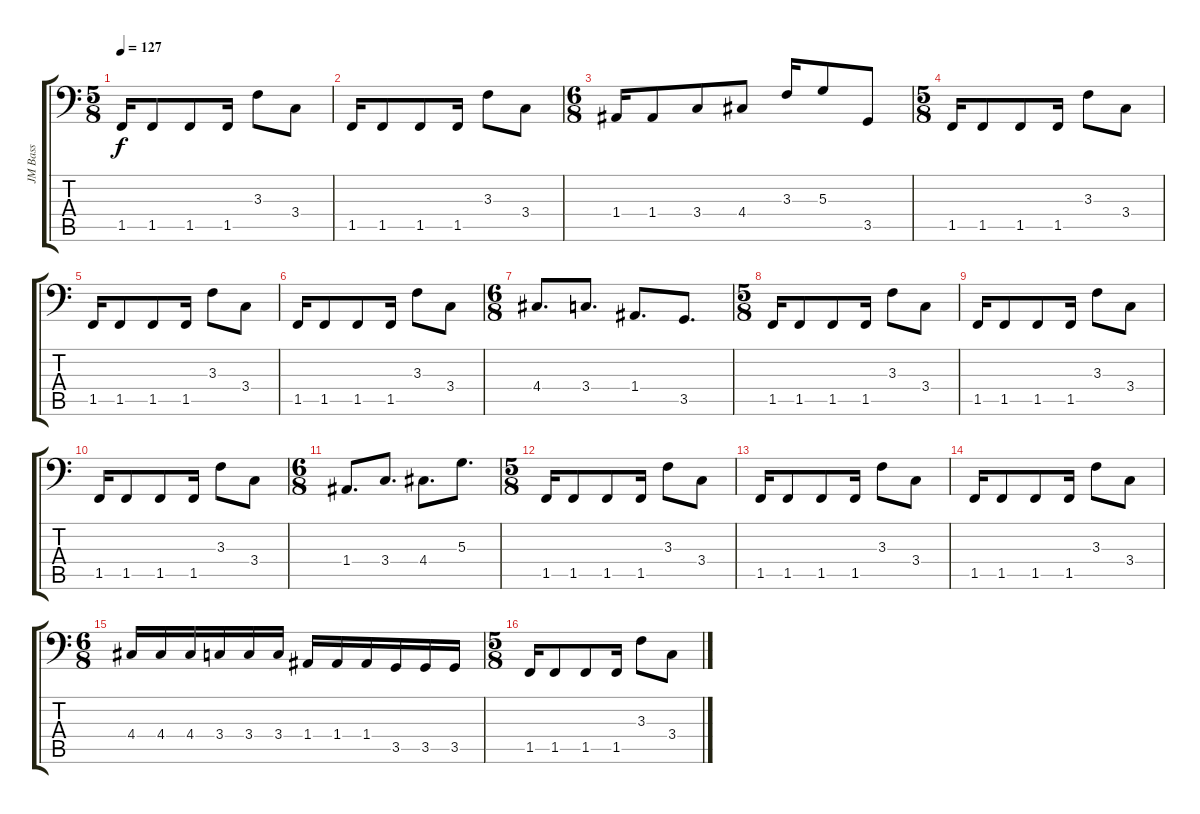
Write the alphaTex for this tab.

\track ("JM Bass" "JM Bass") {instrument electricbassfinger}
\staff {score tabs}
\tuning (C3 G2 D2 A1 E1 B0) {hide}
\ts (5 8)
\tempo 127
\clef f4
\ks c
1.5.16{dy f} 1.5.8 1.5.8 1.5.16 3.3.8 3.4.8 |
1.5.16 1.5.8 1.5.8 1.5.16 3.3.8 3.4.8 |
\ts (6 8)
1.4.16 1.4.8 3.4.8 4.4.8 3.3.16 5.3.8 3.5.8 |
\ts (5 8)
1.5.16 1.5.8 1.5.8 1.5.16 3.3.8 3.4.8 |
1.5.16 1.5.8 1.5.8 1.5.16 3.3.8 3.4.8 |
1.5.16 1.5.8 1.5.8 1.5.16 3.3.8 3.4.8 |
\ts (6 8)
4.4.8{d} 3.4.8{d} 1.4.8{d} 3.5.8{d} |
\ts (5 8)
1.5.16 1.5.8 1.5.8 1.5.16 3.3.8 3.4.8 |
1.5.16 1.5.8 1.5.8 1.5.16 3.3.8 3.4.8 |
1.5.16 1.5.8 1.5.8 1.5.16 3.3.8 3.4.8 |
\ts (6 8)
1.4.8{d} 3.4.8{d} 4.4.8{d} 5.3.8{d} |
\ts (5 8)
1.5.16 1.5.8 1.5.8 1.5.16 3.3.8 3.4.8 |
1.5.16 1.5.8 1.5.8 1.5.16 3.3.8 3.4.8 |
1.5.16 1.5.8 1.5.8 1.5.16 3.3.8 3.4.8 |
\ts (6 8)
4.4.16 4.4.16 4.4.16 3.4.16 3.4.16 3.4.16 1.4.16 1.4.16 1.4.16 3.5.16 3.5.16 3.5.16 |
\ts (5 8)
1.5.16 1.5.8 1.5.8 1.5.16 3.3.8 3.4.8
